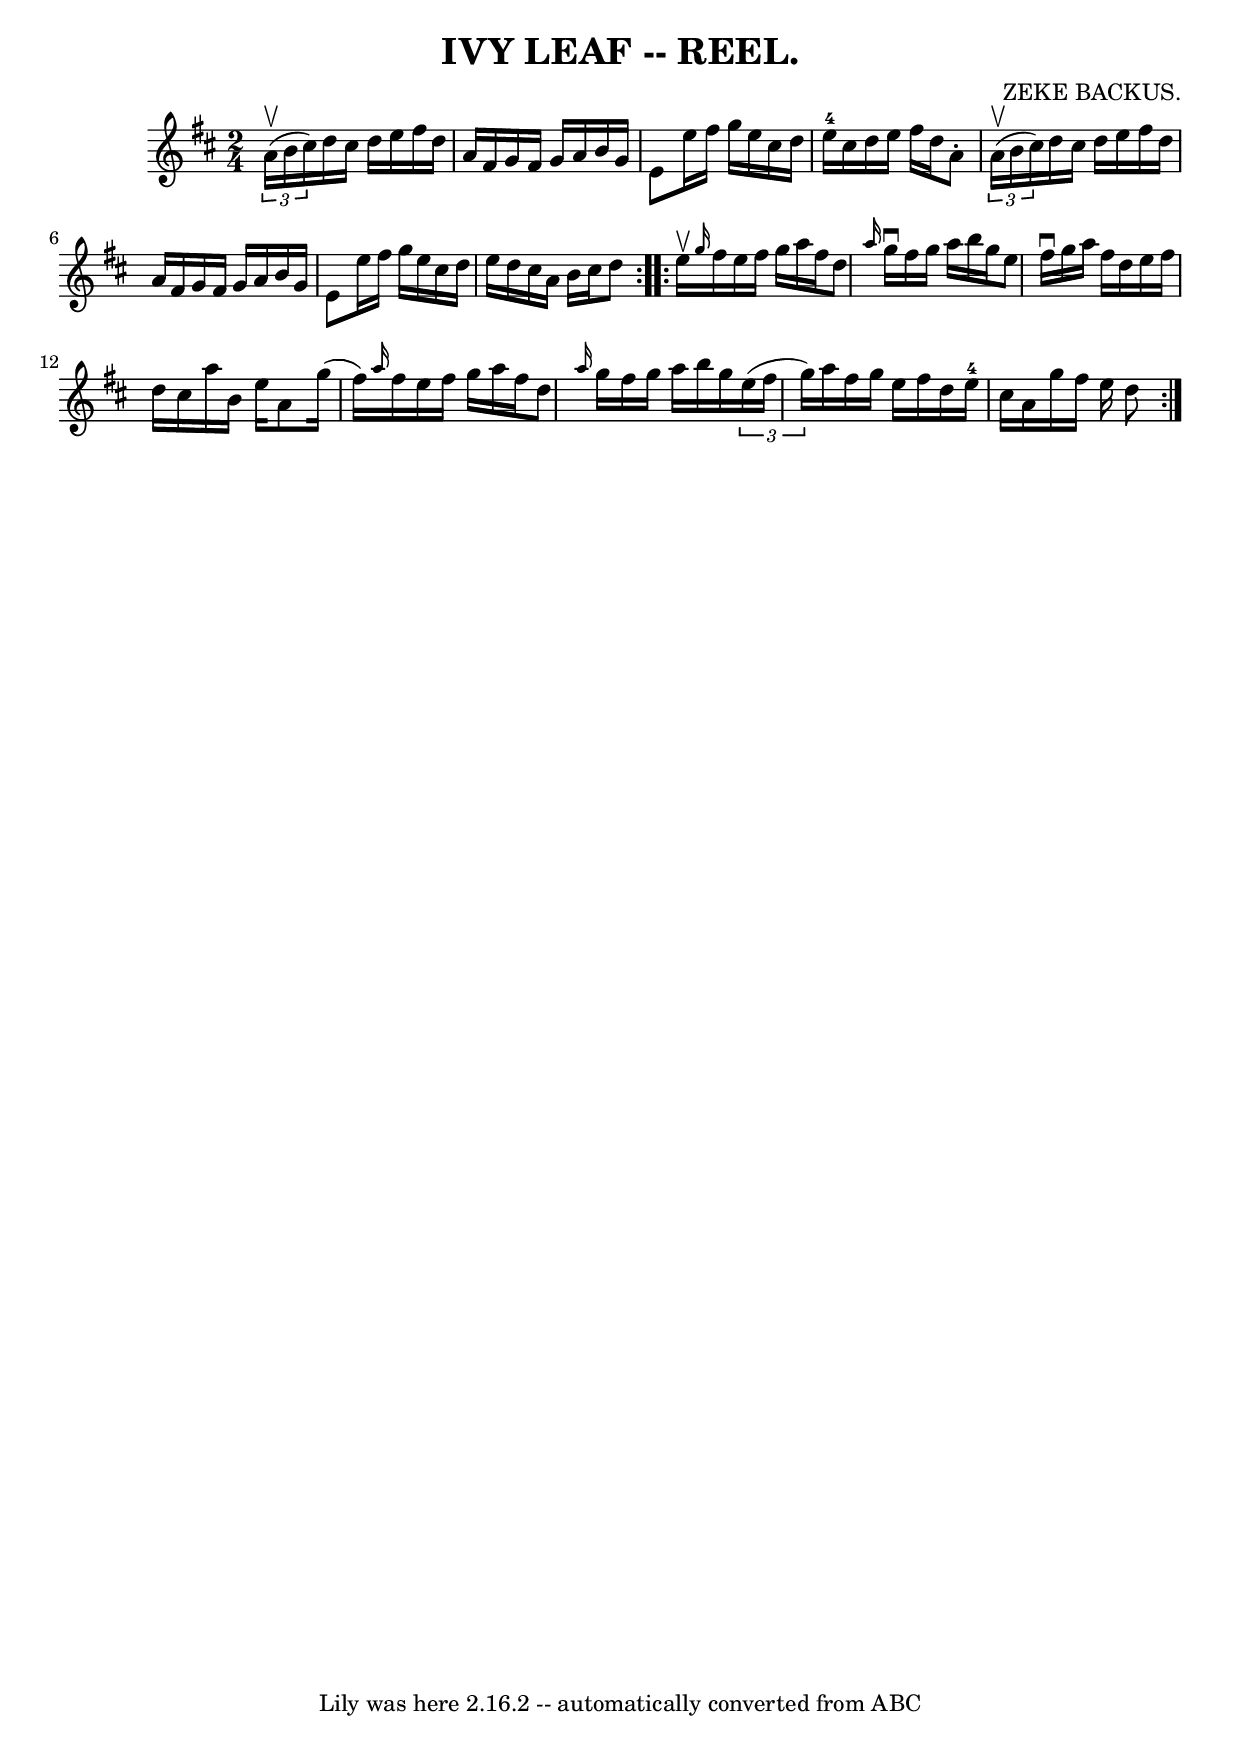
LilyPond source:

\version "2.16.2"
\include "Mammoth.ily"
\header {
  %% book = "Coles"
  composer = "ZEKE BACKUS."
  crossRefNumber = "5"
  footnotes = ""
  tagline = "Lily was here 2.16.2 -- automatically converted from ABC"
  title = "IVY LEAF -- REEL."

}
voicedefault =  {



  \repeat volta 2 {

    \time 2/4 
    \key d \major
    \times 2/3 { a'16 (^\upbow b'16 cis''16) 
	       } 
    |
    d''16 cis''16 d''16 e''16 fis''16 d''16 a'16    
    fis'16  |
    g'16 fis'16 g'16 a'16 b'16 g'16 e'8  
    |
    e''16 fis''16 g''16 e''16 cis''16 d''16 e''16-4 
    cis''16  |
    d''16 e''16 fis''16 d''16 a'8 -.   
    \times 2/3 { a'16 (^\upbow b'16 cis''16) 
	       } |
    d''16    
    cis''16 d''16 e''16 fis''16 d''16 a'16 fis'16  |
    
    g'16 fis'16 g'16 a'16 b'16 g'16 e'8  |
    e''16    
    fis''16 g''16 e''16 cis''16 d''16 e''16 d''16  |
    
    cis''16 a'16 b'16 cis''16 d''8  
  }     
  \repeat volta 2 {
    e''16 
    ^\upbow |
    \grace { g''16  
	   } fis''16 e''16 fis''16 g''16    
    a''16 fis''16 d''8  |
    \grace { a''16  
	   } g''16^\downbow   
    fis''16 g''16 a''16 b''16 g''16 e''8  |
    fis''16 
    ^\downbow g''16 a''16 fis''16 d''16 e''16 fis''16 d''16  
    |
    cis''16 a''16 b'16 e''16 a'8 g''16 (fis''16) 
    |
    \grace { a''16  
	   } fis''16 e''16 fis''16 g''16    
    a''16 fis''16 d''8  |
    \grace { a''16  
	   } g''16 fis''16    
    g''16 a''16 b''16 g''16    \times 2/3 { e''16 (fis''16 g''16  
					    -) 
					  } |
    a''16 fis''16 g''16 e''16 fis''16 d''16 e''16 
    -4 cis''16  |
    a'16 g''16 fis''16 e''16 d''8  
  }   

}

\score{
  <<

    \context Staff="default"
    {
      \voicedefault 
      
    }

  >>
  \layout {
    
  }
  \midi {
  }

}
